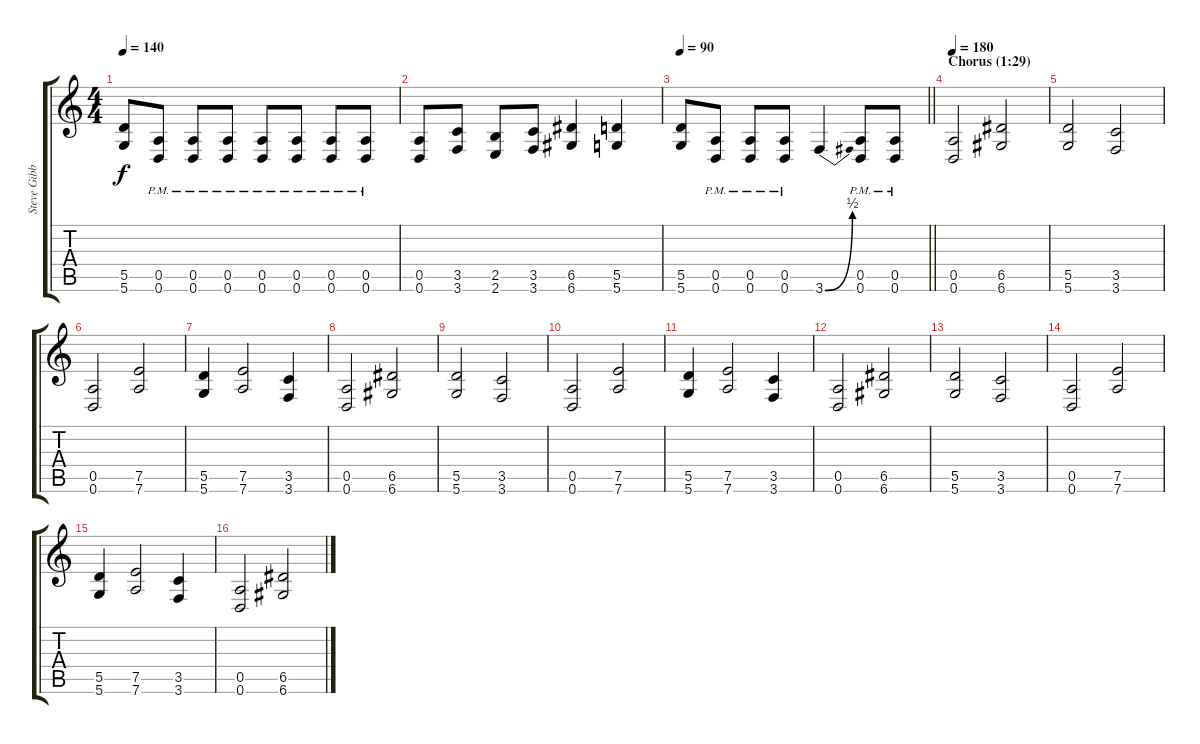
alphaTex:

\track ("Steve Gibb (lead guitar)" "Steve Gibb") {instrument overdrivenguitar}
\staff {score tabs}
\tuning (E4 B3 G3 D3 A2 D2) {hide}
\ts (4 4)
\tempo 140
\clef g2
\ks c
(5.5 5.6).8{dy f} (0.5{pm} 0.6{pm}).8 (0.5{pm} 0.6{pm}).8 (0.5{pm} 0.6{pm}).8 (0.5{pm} 0.6{pm}).8 (0.5{pm} 0.6{pm}).8 (0.5{pm} 0.6{pm}).8 (0.5{pm} 0.6{pm}).8 |
(0.5 0.6).8 (3.5 3.6).8 (2.5 2.6).8 (3.5 3.6).8 (6.5 6.6).4 (5.5 5.6).4 |
\tempo 90
\barLineRight lightlight
(5.5 5.6).8 (0.5{pm} 0.6{pm}).8 (0.5{pm} 0.6{pm}).8 (0.5{pm} 0.6{pm}).8 3.6{be (bend 0 0 60 2)}.4 (0.5{pm} 0.6{pm}).8 (0.5{pm} 0.6{pm}).8 |
\section ("" "Chorus (1:29)")
\tempo 180
(0.5 0.6).2 (6.5 6.6).2 |
(5.5 5.6).2 (3.5 3.6).2 |
(0.5 0.6).2 (7.5 7.6).2 |
(5.5 5.6).4 (7.5 7.6).2 (3.5 3.6).4 |
(0.5 0.6).2 (6.5 6.6).2 |
(5.5 5.6).2 (3.5 3.6).2 |
(0.5 0.6).2 (7.5 7.6).2 |
(5.5 5.6).4 (7.5 7.6).2 (3.5 3.6).4 |
(0.5 0.6).2 (6.5 6.6).2 |
(5.5 5.6).2 (3.5 3.6).2 |
(0.5 0.6).2 (7.5 7.6).2 |
(5.5 5.6).4 (7.5 7.6).2 (3.5 3.6).4 |
(0.5 0.6).2 (6.5 6.6).2
